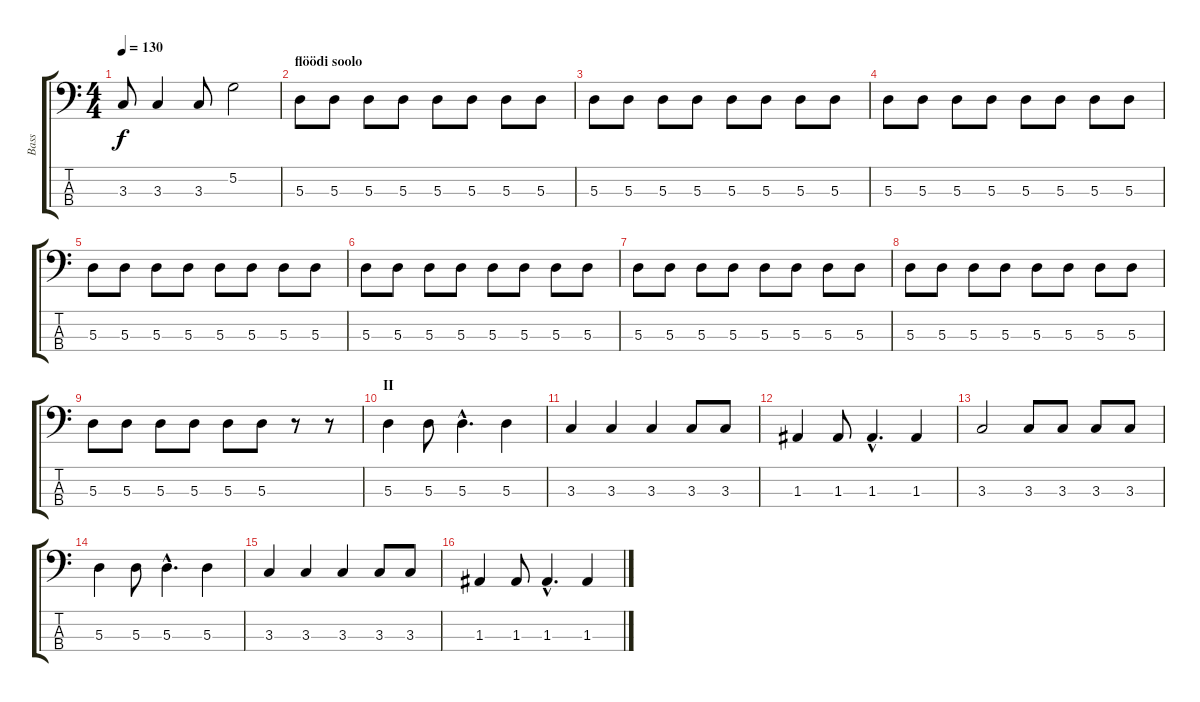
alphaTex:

\track ("Bass" "Bass") {instrument electricbassfinger}
\staff {score tabs}
\tuning (G2 D2 A1 E1) {hide}
\ts (4 4)
\tempo 130
\clef f4
\ks c
3.3{t}.8{dy f} 3.3.4 3.3.8 5.2.2 |
\section ("" "flöödi soolo")
5.3.8{volume 11} 5.3.8 5.3.8 5.3.8 5.3.8 5.3.8 5.3.8 5.3.8 |
5.3.8 5.3.8 5.3.8 5.3.8 5.3.8 5.3.8 5.3.8 5.3.8 |
5.3.8 5.3.8 5.3.8 5.3.8 5.3.8 5.3.8 5.3.8 5.3.8 |
5.3.8 5.3.8 5.3.8 5.3.8 5.3.8 5.3.8 5.3.8 5.3.8 |
5.3.8 5.3.8 5.3.8 5.3.8 5.3.8 5.3.8 5.3.8 5.3.8 |
5.3.8 5.3.8 5.3.8 5.3.8 5.3.8 5.3.8 5.3.8 5.3.8 |
5.3.8 5.3.8 5.3.8 5.3.8 5.3.8 5.3.8 5.3.8 5.3.8 |
5.3.8 5.3.8 5.3.8 5.3.8 5.3.8{volume 16} 5.3.8 r.8 r.8 |
\section ("" "II")
5.3.4 5.3.8 5.3{hac}.4{d} 5.3.4 |
3.3.4 3.3.4 3.3.4 3.3.8 3.3.8 |
1.3.4 1.3.8 1.3{hac}.4{d} 1.3.4 |
3.3.2 3.3.8 3.3.8 3.3.8 3.3.8 |
5.3.4 5.3.8 5.3{hac}.4{d} 5.3.4 |
3.3.4 3.3.4 3.3.4 3.3.8 3.3.8 |
1.3.4 1.3.8 1.3{hac}.4{d} 1.3.4
